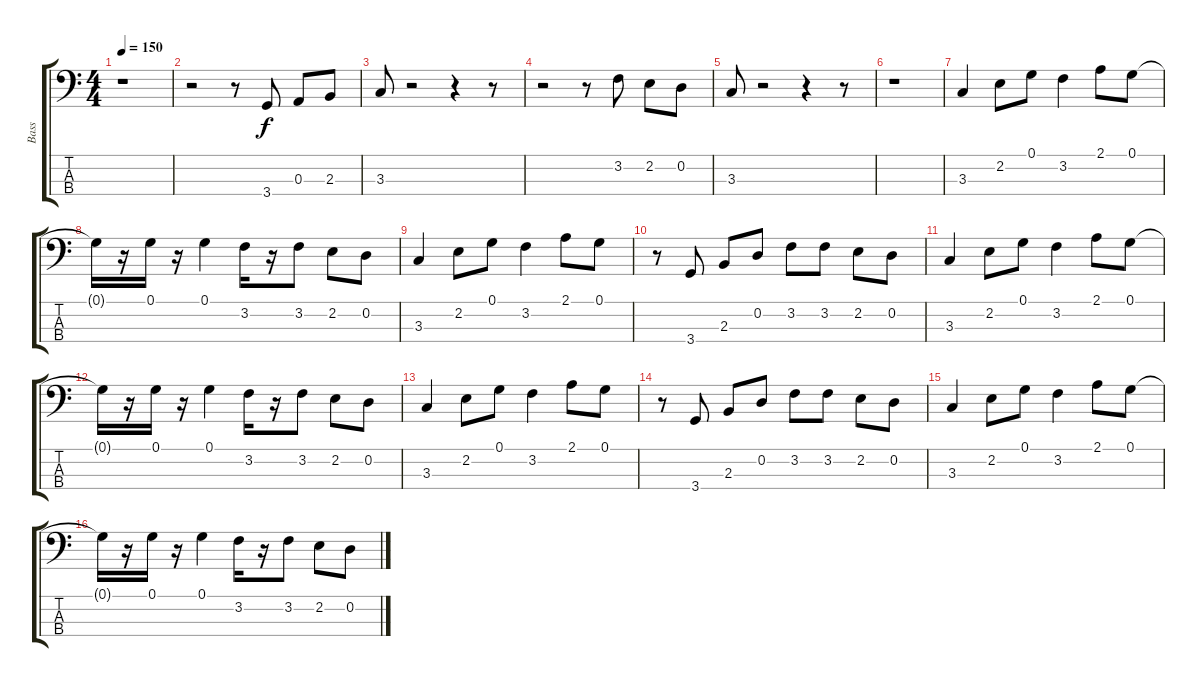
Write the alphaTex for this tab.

\track ("Bass" "Bass") {instrument electricbassfinger}
\staff {score tabs}
\tuning (G2 D2 A1 E1) {hide}
\ts (4 4)
\tempo 150
\clef f4
\ks c
r.1{dy f instrument electricbassfinger} |
r.2 r.8 3.4.8 0.3.8 2.3.8 |
3.3.8 r.2 r.4 r.8 |
r.2 r.8 3.2.8 2.2.8 0.2.8 |
3.3.8 r.2 r.4 r.8 |
r.1 |
3.3.4 2.2.8 0.1.8 3.2.4 2.1.8 0.1.8 |
0.1{t}.16 r.16 0.1.16 r.16 0.1.4 3.2.16 r.16 3.2.8 2.2.8 0.2.8 |
3.3.4 2.2.8 0.1.8 3.2.4 2.1.8 0.1.8 |
r.8 3.4.8 2.3.8 0.2.8 3.2.8 3.2.8 2.2.8 0.2.8 |
3.3.4 2.2.8 0.1.8 3.2.4 2.1.8 0.1.8 |
0.1{t}.16 r.16 0.1.16 r.16 0.1.4 3.2.16 r.16 3.2.8 2.2.8 0.2.8 |
3.3.4 2.2.8 0.1.8 3.2.4 2.1.8 0.1.8 |
r.8 3.4.8 2.3.8 0.2.8 3.2.8 3.2.8 2.2.8 0.2.8 |
3.3.4 2.2.8 0.1.8 3.2.4 2.1.8 0.1.8 |
0.1{t}.16 r.16 0.1.16 r.16 0.1.4 3.2.16 r.16 3.2.8 2.2.8 0.2.8
